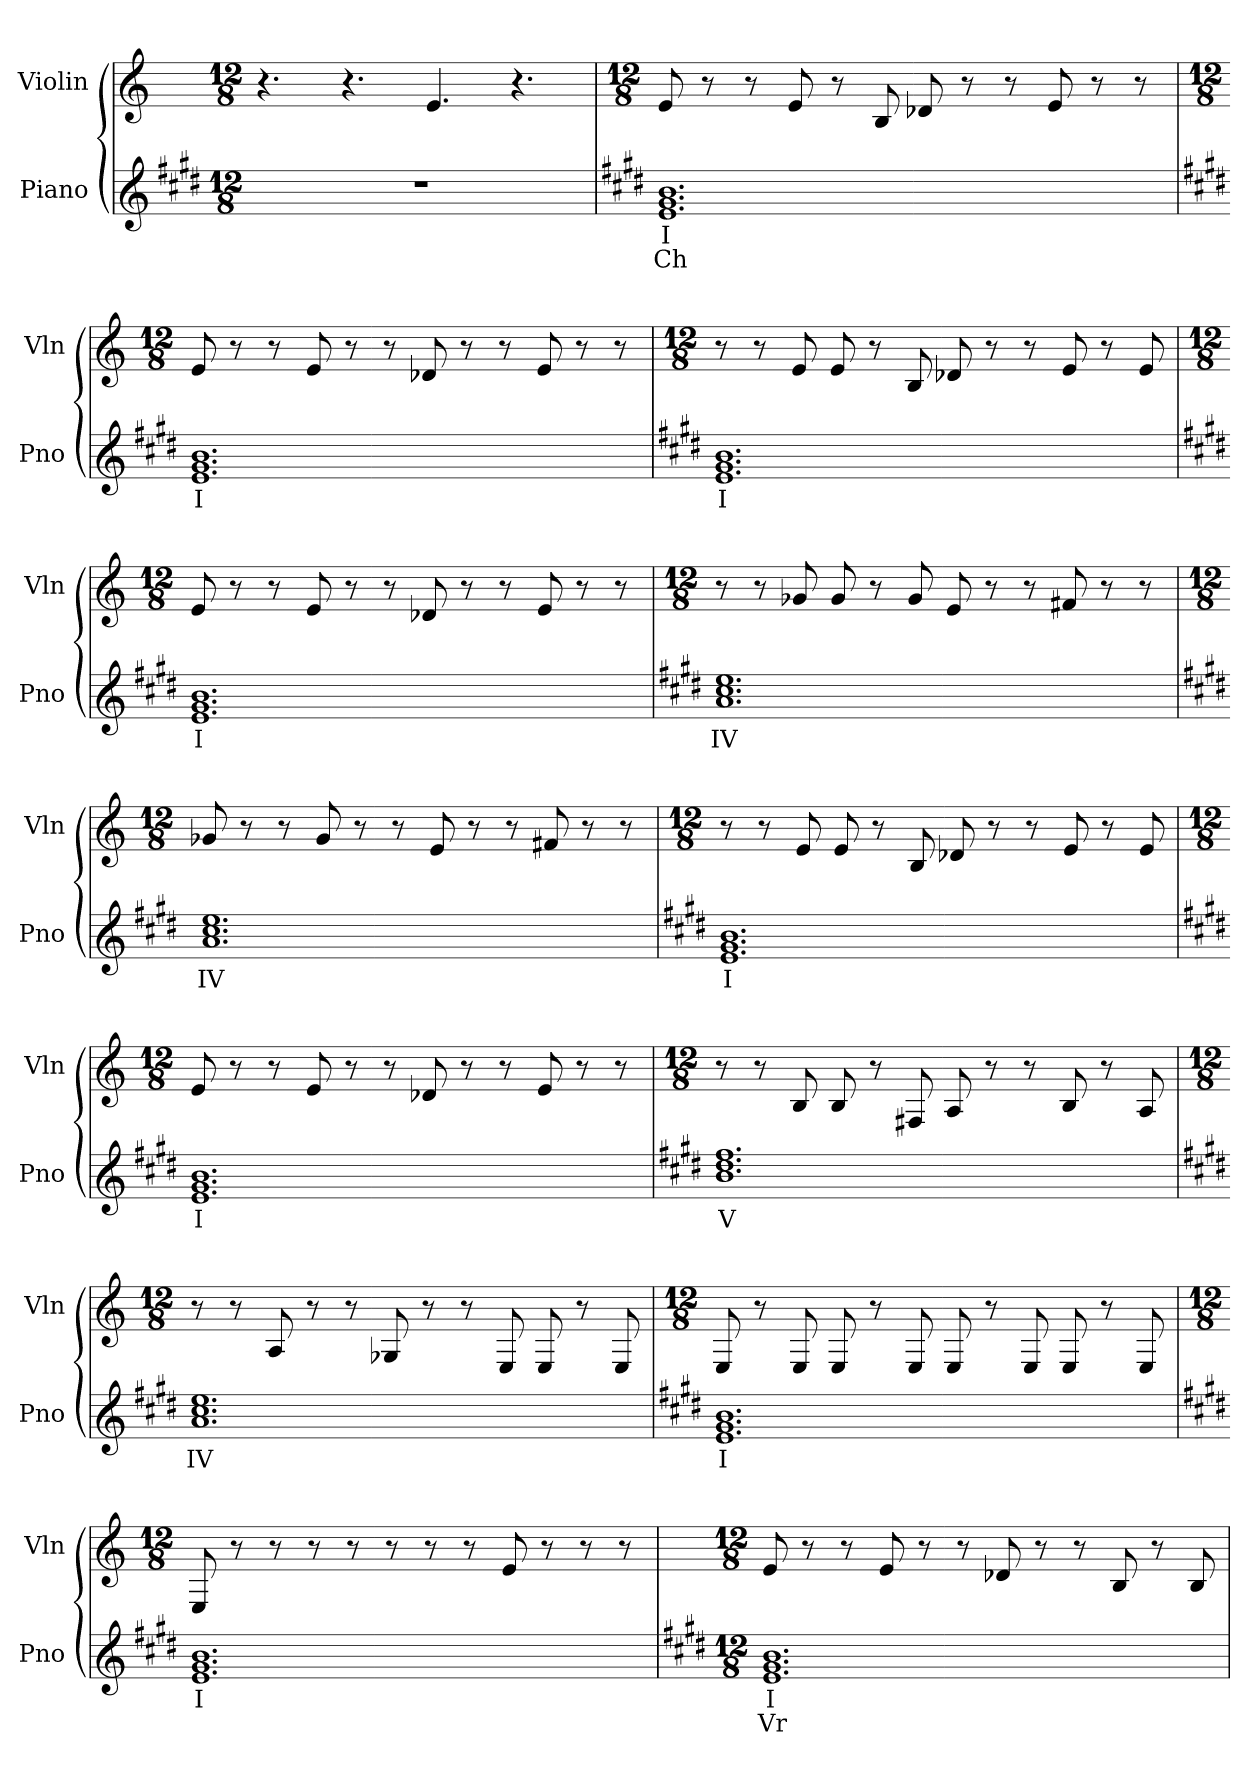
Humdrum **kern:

**kern	**text	**text	**kern
*part2	*part2	*part2	*part1
*staff2	*staff2	*staff2	*staff1
*I"Piano	*	*	*I"Violin
*I'Pno	*	*	*I'Vln
*k[f#c#g#d#]	*	*	*
*E:	*	*	*
*M12/8	*	*	*M12/8
=	=	=	=
1.r	.	.	4.r
.	.	.	4.r
.	.	.	4.e
.	.	.	4.r
=	=	=	=
*k[f#c#g#d#]	*	*	*
*E:	*	*	*
*	*	*	*M12/8
1.e 1.g# 1.b	I	Ch	8e
.	.	.	8r
.	.	.	8r
.	.	.	8e
.	.	.	8r
.	.	.	8B
.	.	.	8d-X
.	.	.	8r
.	.	.	8r
.	.	.	8e
.	.	.	8r
.	.	.	8r
=	=	=	=
*k[f#c#g#d#]	*	*	*
*E:	*	*	*
*	*	*	*M12/8
1.e 1.g# 1.b	I	.	8e
.	.	.	8r
.	.	.	8r
.	.	.	8e
.	.	.	8r
.	.	.	8r
.	.	.	8d-X
.	.	.	8r
.	.	.	8r
.	.	.	8e
.	.	.	8r
.	.	.	8r
=	=	=	=
*k[f#c#g#d#]	*	*	*
*E:	*	*	*
*	*	*	*M12/8
1.e 1.g# 1.b	I	.	8r
.	.	.	8r
.	.	.	8e
.	.	.	8e
.	.	.	8r
.	.	.	8B
.	.	.	8d-X
.	.	.	8r
.	.	.	8r
.	.	.	8e
.	.	.	8r
.	.	.	8e
=	=	=	=
*k[f#c#g#d#]	*	*	*
*E:	*	*	*
*	*	*	*M12/8
1.e 1.g# 1.b	I	.	8e
.	.	.	8r
.	.	.	8r
.	.	.	8e
.	.	.	8r
.	.	.	8r
.	.	.	8d-X
.	.	.	8r
.	.	.	8r
.	.	.	8e
.	.	.	8r
.	.	.	8r
=	=	=	=
*k[f#c#g#d#]	*	*	*
*E:	*	*	*
*	*	*	*M12/8
1.a 1.cc# 1.ee	IV	.	8r
.	.	.	8r
.	.	.	8g-X
.	.	.	8g-
.	.	.	8r
.	.	.	8g-
.	.	.	8e
.	.	.	8r
.	.	.	8r
.	.	.	8f#X
.	.	.	8r
.	.	.	8r
=	=	=	=
*k[f#c#g#d#]	*	*	*
*E:	*	*	*
*	*	*	*M12/8
1.a 1.cc# 1.ee	IV	.	8g-X
.	.	.	8r
.	.	.	8r
.	.	.	8g-
.	.	.	8r
.	.	.	8r
.	.	.	8e
.	.	.	8r
.	.	.	8r
.	.	.	8f#X
.	.	.	8r
.	.	.	8r
=	=	=	=
*k[f#c#g#d#]	*	*	*
*E:	*	*	*
*	*	*	*M12/8
1.e 1.g# 1.b	I	.	8r
.	.	.	8r
.	.	.	8e
.	.	.	8e
.	.	.	8r
.	.	.	8B
.	.	.	8d-X
.	.	.	8r
.	.	.	8r
.	.	.	8e
.	.	.	8r
.	.	.	8e
=	=	=	=
*k[f#c#g#d#]	*	*	*
*E:	*	*	*
*	*	*	*M12/8
1.e 1.g# 1.b	I	.	8e
.	.	.	8r
.	.	.	8r
.	.	.	8e
.	.	.	8r
.	.	.	8r
.	.	.	8d-X
.	.	.	8r
.	.	.	8r
.	.	.	8e
.	.	.	8r
.	.	.	8r
=	=	=	=
*k[f#c#g#d#]	*	*	*
*E:	*	*	*
*	*	*	*M12/8
1.b 1.dd# 1.ff#	V	.	8r
.	.	.	8r
.	.	.	8B
.	.	.	8B
.	.	.	8r
.	.	.	8F#X
.	.	.	8A
.	.	.	8r
.	.	.	8r
.	.	.	8B
.	.	.	8r
.	.	.	8A
=	=	=	=
*k[f#c#g#d#]	*	*	*
*E:	*	*	*
*	*	*	*M12/8
1.a 1.cc# 1.ee	IV	.	8r
.	.	.	8r
.	.	.	8A
.	.	.	8r
.	.	.	8r
.	.	.	8G-X
.	.	.	8r
.	.	.	8r
.	.	.	8E
.	.	.	8E
.	.	.	8r
.	.	.	8E
=	=	=	=
*k[f#c#g#d#]	*	*	*
*E:	*	*	*
*	*	*	*M12/8
1.e 1.g# 1.b	I	.	8E
.	.	.	8r
.	.	.	8E
.	.	.	8E
.	.	.	8r
.	.	.	8E
.	.	.	8E
.	.	.	8r
.	.	.	8E
.	.	.	8E
.	.	.	8r
.	.	.	8E
=	=	=	=
*k[f#c#g#d#]	*	*	*
*E:	*	*	*
*	*	*	*M12/8
1.e 1.g# 1.b	I	.	8E
.	.	.	8r
.	.	.	8r
.	.	.	8r
.	.	.	8r
.	.	.	8r
.	.	.	8r
.	.	.	8r
.	.	.	8e
.	.	.	8r
.	.	.	8r
.	.	.	8r
=	=	=	=
*k[f#c#g#d#]	*	*	*
*E:	*	*	*
*M12/8	*	*	*M12/8
1.e 1.g# 1.b	I	Vr	8e
.	.	.	8r
.	.	.	8r
.	.	.	8e
.	.	.	8r
.	.	.	8r
.	.	.	8d-X
.	.	.	8r
.	.	.	8r
.	.	.	8B
.	.	.	8r
.	.	.	8B
=	=	=	=
*-	*-	*-	*-
